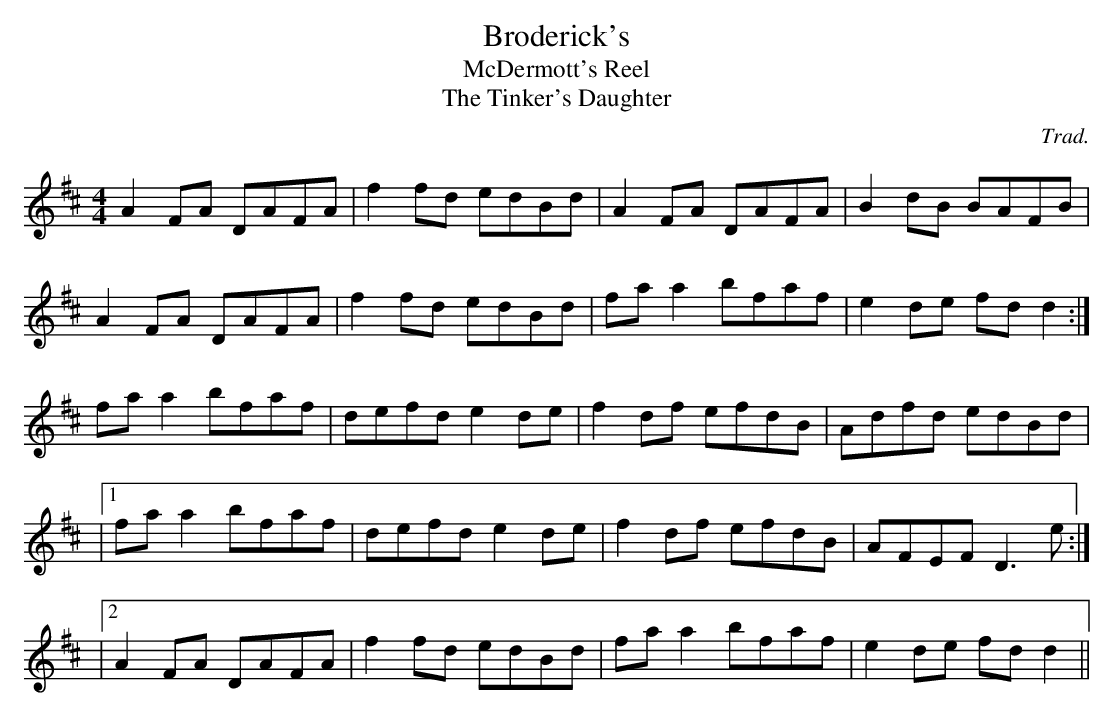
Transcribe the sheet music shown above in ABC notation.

X:1
T:Broderick's
T:McDermott's Reel
T:Tinker's Daughter, The
C:Trad.
M:4/4
L:1/8
K:D
A2 FA DAFA|f2 fd edBd|A2 FA DAFA|B2 dB BAFB|
A2 FA DAFA|f2 fd edBd| faa2 bfaf|e2de fd d2:|
faa2 bfaf|defd e2de|f2 df efdB|Adfd edBd|
|1 faa2 bfaf|defd e2de|f2 df efdB| AFEF D3e:|
|2 A2 FA DAFA|f2 fd edBd| faa2 bfaf|e2de fd d2||
